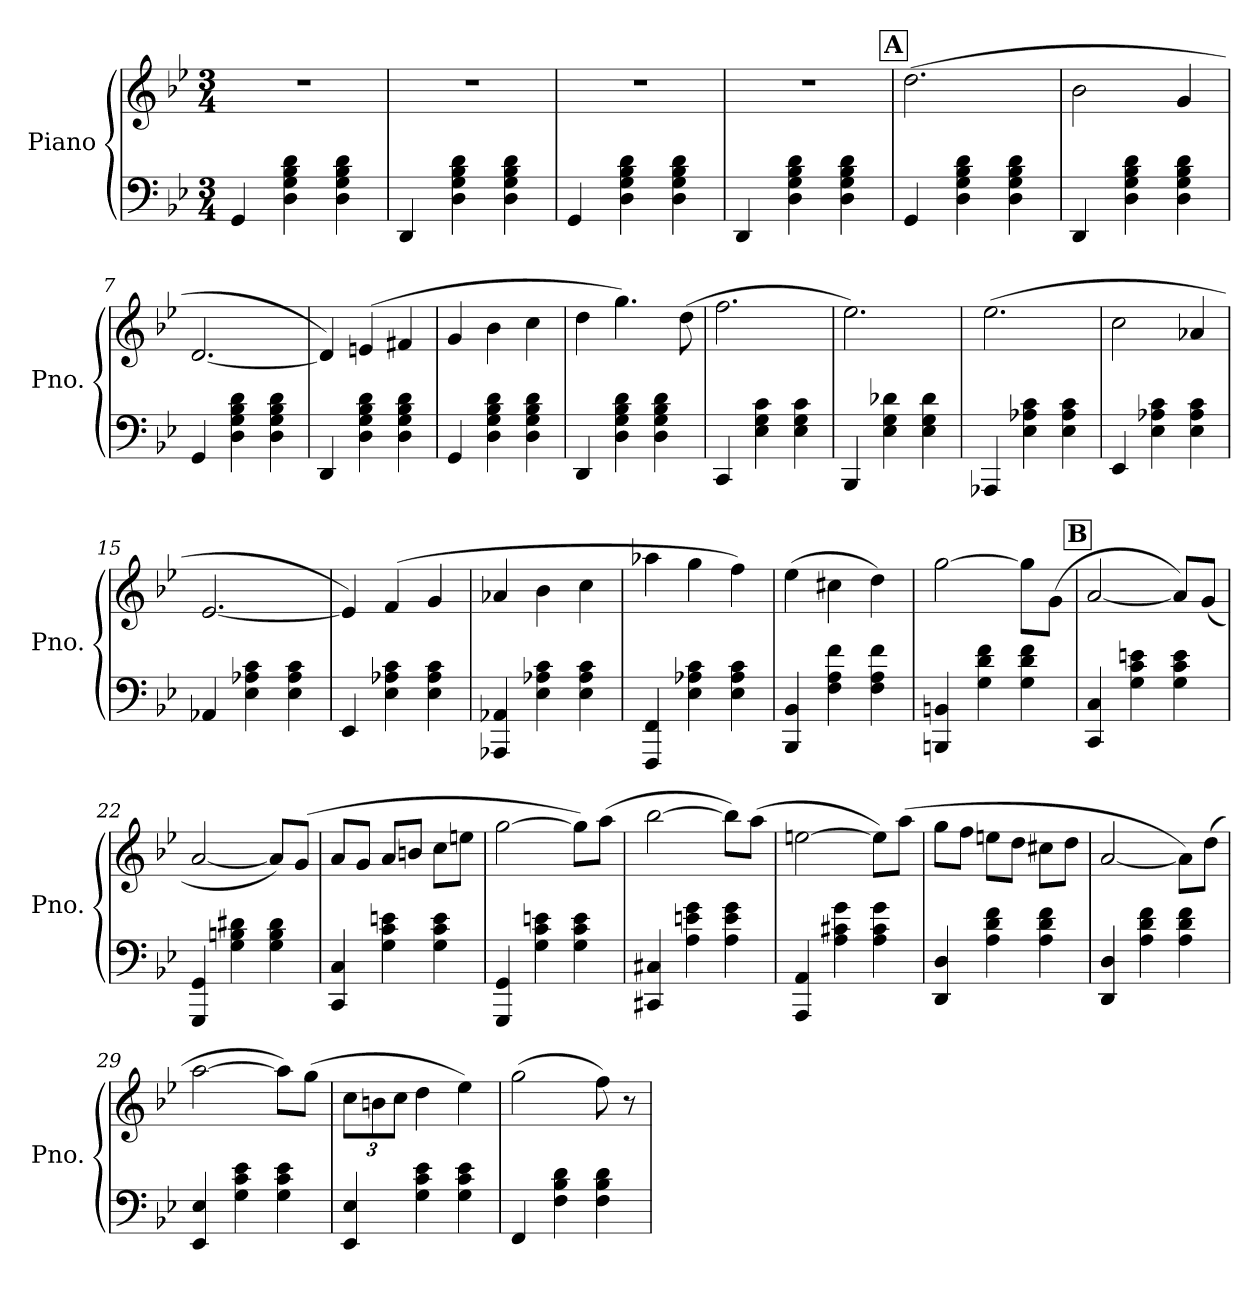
**kern	**kern
*part1	*part1
*staff2	*staff1
*I"Piano	*
*I'Pno.	*
*clefF4	*clefG2
*k[b-e-]	*k[b-e-]
*M3/4	*M3/4
*MM150	*MM150
=1	=1
4GG/	2.r
4D\ 4G\ 4B-\ 4d\	.
4D\ 4G\ 4B-\ 4d\	.
=2	=2
4DD/	2.r
4D\ 4G\ 4B-\ 4d\	.
4D\ 4G\ 4B-\ 4d\	.
=3	=3
4GG/	2.r
4D\ 4G\ 4B-\ 4d\	.
4D\ 4G\ 4B-\ 4d\	.
=4	=4
4DD/	2.r
4D\ 4G\ 4B-\ 4d\	.
4D\ 4G\ 4B-\ 4d\	.
!!LO:REH:place=s1:a:B:fs=14:t=A
=5	=5
4GG/	(>2.dd\
4D\ 4G\ 4B-\ 4d\	.
4D\ 4G\ 4B-\ 4d\	.
=6	=6
4DD/	2b-\
4D\ 4G\ 4B-\ 4d\	.
4D\ 4G\ 4B-\ 4d\	4g/
=7	=7
4GG/	[2.d/
4D\ 4G\ 4B-\ 4d\	.
4D\ 4G\ 4B-\ 4d\	.
=8	=8
4DD/	4d/])
4D\ 4G\ 4B-\ 4d\	(>4en/
4D\ 4G\ 4B-\ 4d\	4f#X/
=9	=9
4GG/	4g/
4D\ 4G\ 4B-\ 4d\	4b-\
4D\ 4G\ 4B-\ 4d\	4cc\
=10	=10
4DD/	4dd\
4D\ 4G\ 4B-\ 4d\	4.gg\)
4D\ 4G\ 4B-\ 4d\	.
.	(>8dd\
=11	=11
4CC/	2.ff\
4E-\ 4G\ 4c\	.
4E-\ 4G\ 4c\	.
=12	=12
4BBB-/	2.ee-\)
4E-\ 4G\ 4d-X\	.
4E-\ 4G\ 4d-\	.
=13	=13
4AAA-X/	(>2.ee-\
4E-\ 4A-X\ 4c\	.
4E-\ 4A-\ 4c\	.
!!LO:LB:g=z
=14	=14
4EE-/	2cc\
4E-\ 4A-X\ 4c\	.
4E-\ 4A-\ 4c\	4a-X/
=15	=15
4AA-X/	[2.e-/
4E-\ 4A-X\ 4c\	.
4E-\ 4A-\ 4c\	.
=16	=16
4EE-/	4e-/])
4E-\ 4A-X\ 4c\	(>4f/
4E-\ 4A-\ 4c\	4g/
=17	=17
4AAA-X/ 4AA-X/	4a-X/
4E-\ 4A-X\ 4c\	4b-\
4E-\ 4A-\ 4c\	4cc\
=18	=18
4FFF/ 4FF/	4aa-X\
4E-\ 4A-X\ 4c\	4gg\
4E-\ 4A-\ 4c\	4ff\)
=19	=19
4BBB-/ 4BB-/	(>4ee-\
4F\ 4A\ 4f\	4cc#X\
4F\ 4A\ 4f\	4dd\)
=20	=20
4BBBn/ 4BBn/	[2gg\
4G\ 4d\ 4f\	.
4G\ 4d\ 4f\	8gg\L]
.	(>8g\J
!!LO:REH:place=s1:a:B:fs=14:t=B
=21	=21
4CC/ 4C/	[2a/
4G\ 4c\ 4en\	.
4G\ 4c\ 4e\	8a/L])
.	(>8g/J
=22	=22
4GGG/ 4GG/	[2a/
4G\ 4Bn\ 4d#X\	.
4G\ 4B\ 4d#\	8a/L])
.	(>8g/J
=23	=23
4CC/ 4C/	8a/L
.	8g/J
4G\ 4c\ 4en\	8a/L
.	8bn/J
4G\ 4c\ 4e\	8cc\L
.	8een\J
=24	=24
4GGG/ 4GG/	[2gg\
4G\ 4c\ 4en\	.
4G\ 4c\ 4e\	8gg\L])
.	(>8aa\J
!!LO:LB:g=z
=25	=25
4CC#X/ 4C#X/	[2bb-\
4A\ 4en\ 4g\	.
4A\ 4e\ 4g\	8bb-\L])
.	(>8aa\J
=26	=26
4AAA/ 4AA/	[2een\
4A\ 4c#X\ 4g\	.
4A\ 4c#\ 4g\	8ee\L])
.	(>8aa\J
=27	=27
4DD/ 4D/	8gg\L
.	8ff\J
4A\ 4d\ 4f\	8een\L
.	8dd\J
4A\ 4d\ 4f\	8cc#X\L
.	8dd\J
=28	=28
4DD/ 4D/	[2a/
4A\ 4d\ 4f\	.
4A\ 4d\ 4f\	8a\L])
.	(>8dd\J
=29	=29
4EE-/ 4E-/	[2aa\
4G\ 4c\ 4e-\	.
4G\ 4c\ 4e-\	8aa\L])
.	(>8gg\J
=30	=30
*	*Xbrackettup
4EE-/ 4E-/	12cc\L
.	12bn\
.	12cc\J
4G\ 4c\ 4e-\	4dd\
4G\ 4c\ 4e-\	4ee-\)
=31	=31
4FF/	(>2gg\
4F\ 4B-\ 4d\	.
4F\ 4B-\ 4d\	8ff\)
.	8r
=	=
*-	*-
